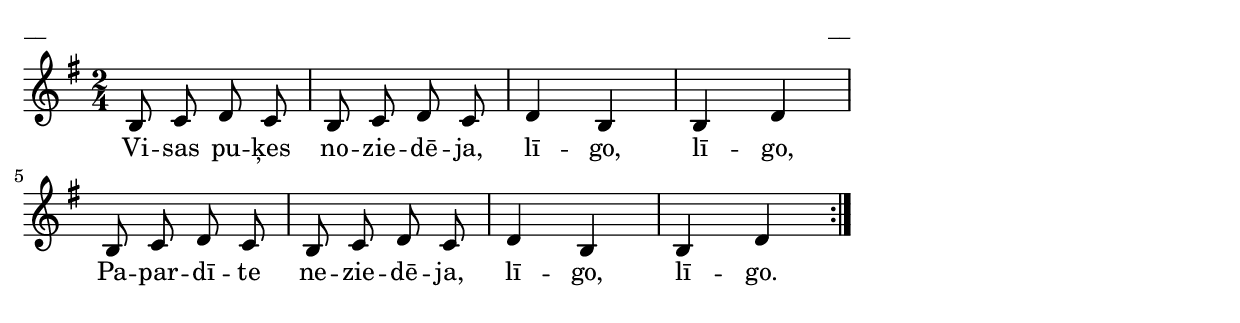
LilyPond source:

\version "2.13.16"
%\header {
%    title = "Visas puķes noziedēja",Laiva, Jāņi
%}
\paper {
line-width = 14\cm
left-margin = 0.4\cm
between-system-padding = 0.1\cm
between-system-space = 0.1\cm
}
\layout {
indent = #0
ragged-last = ##f
}

voiceA = \relative c' {
\clef "treble"
\key g \major
\repeat volta 2 {
\time 2/4
b8 c d c |
b8 c d c |
d4 b |
b4 d |
b8 c d c |
b8 c d c |
d4 b |
b4 d |
}
} 

lyricA = \lyricmode {
Vi -- sas pu -- ķes no -- zie -- dē -- ja, lī -- go, lī -- go, Pa -- par -- dī -- te ne -- zie -- dē -- ja, lī -- go, lī -- go.
} 

fullScore = <<
\new Staff {
<<
\new Voice = "voiceA" { \oneVoice \autoBeamOff \voiceA }
\lyricsto "voiceA" \new Lyrics \lyricA
>>
}
>>

\score {
\fullScore
\header { piece = "__" opus = "__" }
}
\markup { \with-color #(x11-color 'white) \sans \smaller "__" }
\score {
\unfoldRepeats
\fullScore
\midi {
\context { \Staff \remove "Staff_performer" }
\context { \Voice \consists "Staff_performer" }
}
}


